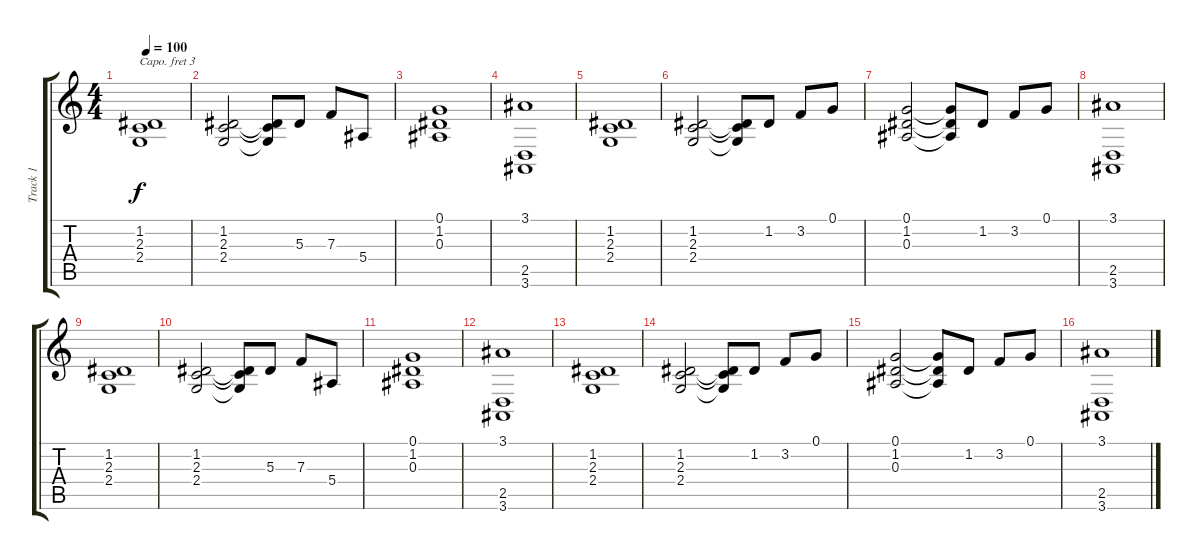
\track ("Track 1" "Track 1") {instrument brightacousticpiano}
\staff {score tabs}
\capo 3
\tuning (E4 B3 G3 D3 A2 E2) {hide}
\ts (4 4)
\tempo 100
\clef g2
\ks c
(1.2 2.3 2.4).1{dy f} |
(1.2 2.3 2.4).2 (1.2{t} 2.3{t} 2.4{t}).8 5.3.8 7.3.8 5.4.8 |
(0.1 1.2 0.3).1 |
(3.1 2.5 3.6).1 |
(1.2 2.3 2.4).1 |
(1.2 2.3 2.4).2 (1.2{t} 2.3{t} 2.4{t}).8 1.2.8 3.2.8 0.1.8 |
(0.1 1.2 0.3).2 (0.1{t} 1.2{t} 0.3{t}).8 1.2.8 3.2.8 0.1.8 |
(3.1 2.5 3.6).1 |
(1.2 2.3 2.4).1 |
(1.2 2.3 2.4).2 (1.2{t} 2.3{t} 2.4{t}).8 5.3.8 7.3.8 5.4.8 |
(0.1 1.2 0.3).1 |
(3.1 2.5 3.6).1 |
(1.2 2.3 2.4).1 |
(1.2 2.3 2.4).2 (1.2{t} 2.3{t} 2.4{t}).8 1.2.8 3.2.8 0.1.8 |
(0.1 1.2 0.3).2 (0.1{t} 1.2{t} 0.3{t}).8 1.2.8 3.2.8 0.1.8 |
(3.1 2.5 3.6).1
